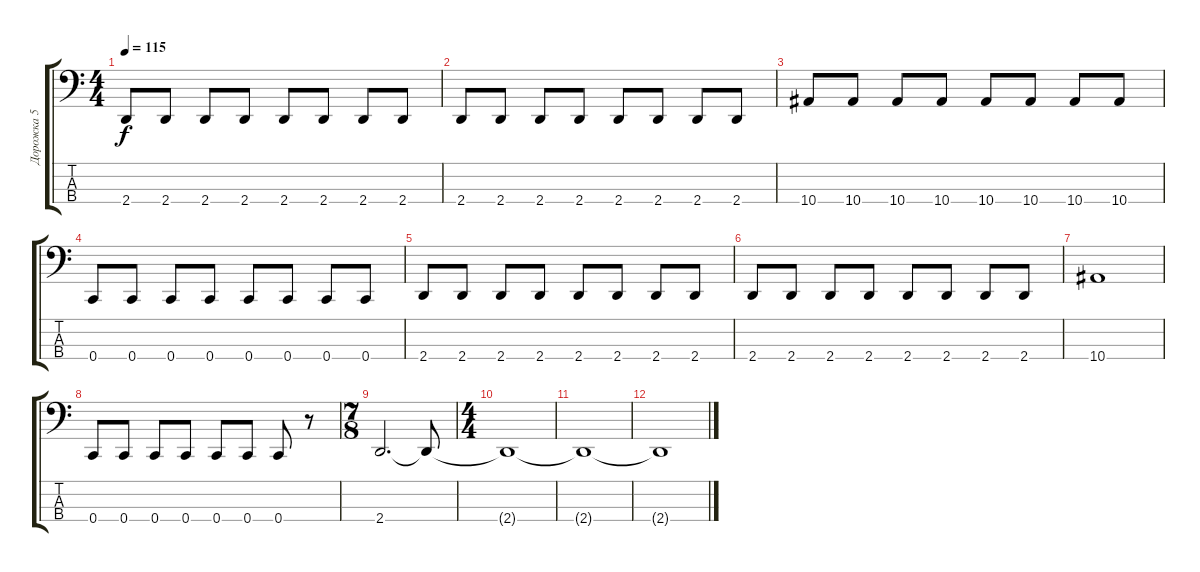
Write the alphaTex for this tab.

\track ("Дорожка 5" "Дорожка 5") {instrument electricbassfinger}
\staff {score tabs}
\tuning (F2 C2 G1 C1) {hide}
\ts (4 4)
\tempo 115
\clef f4
\ks c
2.4.8{dy f} 2.4.8 2.4.8 2.4.8 2.4.8 2.4.8 2.4.8 2.4.8 |
2.4.8 2.4.8 2.4.8 2.4.8 2.4.8 2.4.8 2.4.8 2.4.8 |
10.4.8 10.4.8 10.4.8 10.4.8 10.4.8 10.4.8 10.4.8 10.4.8 |
0.4.8 0.4.8 0.4.8 0.4.8 0.4.8 0.4.8 0.4.8 0.4.8 |
2.4.8 2.4.8 2.4.8 2.4.8 2.4.8 2.4.8 2.4.8 2.4.8 |
2.4.8 2.4.8 2.4.8 2.4.8 2.4.8 2.4.8 2.4.8 2.4.8 |
10.4.1 |
0.4.8 0.4.8 0.4.8 0.4.8 0.4.8 0.4.8 0.4.8 r.8 |
\ts (7 8)
2.4.2{d} 2.4{t}.8 |
\ts (4 4)
2.4{t}.1 |
2.4{t}.1 |
2.4{t}.1
